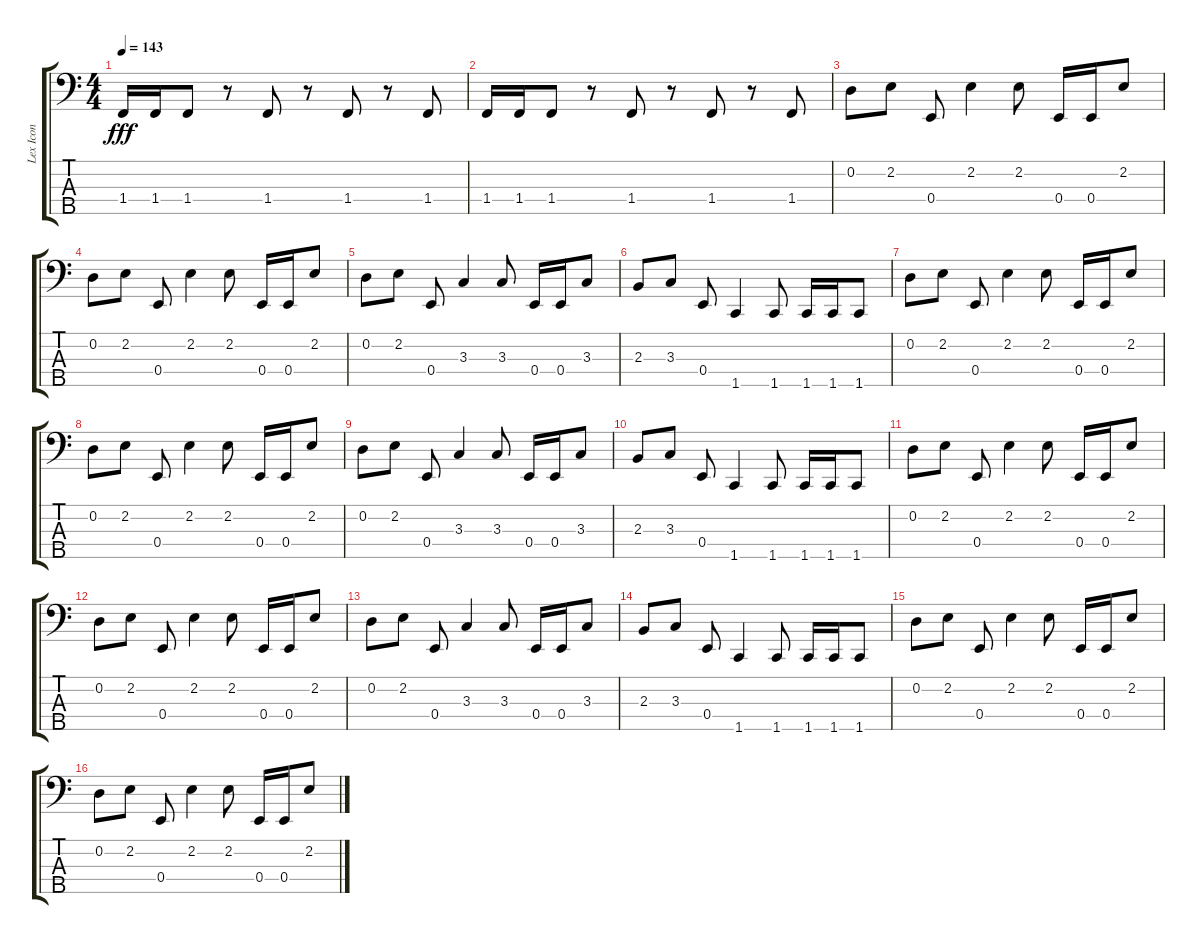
\track ("Lex Icon" "Lex Icon") {instrument electricbassfinger}
\staff {score tabs}
\tuning (G2 D2 A1 E1 B0) {hide}
\ts (4 4)
\tempo 143
\clef f4
\ks c
1.4.16{dy fff} 1.4.16 1.4.8 r.8 1.4.8 r.8 1.4.8 r.8 1.4.8 |
1.4.16 1.4.16 1.4.8 r.8 1.4.8 r.8 1.4.8 r.8 1.4.8 |
0.2.8 2.2.8 0.4.8 2.2.4 2.2.8 0.4.16 0.4.16 2.2.8 |
0.2.8 2.2.8 0.4.8 2.2.4 2.2.8 0.4.16 0.4.16 2.2.8 |
0.2.8 2.2.8 0.4.8 3.3.4 3.3.8 0.4.16 0.4.16 3.3.8 |
2.3.8 3.3.8 0.4.8 1.5.4 1.5.8 1.5.16 1.5.16 1.5.8 |
0.2.8 2.2.8 0.4.8 2.2.4 2.2.8 0.4.16 0.4.16 2.2.8 |
0.2.8 2.2.8 0.4.8 2.2.4 2.2.8 0.4.16 0.4.16 2.2.8 |
0.2.8 2.2.8 0.4.8 3.3.4 3.3.8 0.4.16 0.4.16 3.3.8 |
2.3.8 3.3.8 0.4.8 1.5.4 1.5.8 1.5.16 1.5.16 1.5.8 |
0.2.8 2.2.8 0.4.8 2.2.4 2.2.8 0.4.16 0.4.16 2.2.8 |
0.2.8 2.2.8 0.4.8 2.2.4 2.2.8 0.4.16 0.4.16 2.2.8 |
0.2.8 2.2.8 0.4.8 3.3.4 3.3.8 0.4.16 0.4.16 3.3.8 |
2.3.8 3.3.8 0.4.8 1.5.4 1.5.8 1.5.16 1.5.16 1.5.8 |
0.2.8 2.2.8 0.4.8 2.2.4 2.2.8 0.4.16 0.4.16 2.2.8 |
0.2.8 2.2.8 0.4.8 2.2.4 2.2.8 0.4.16 0.4.16 2.2.8
